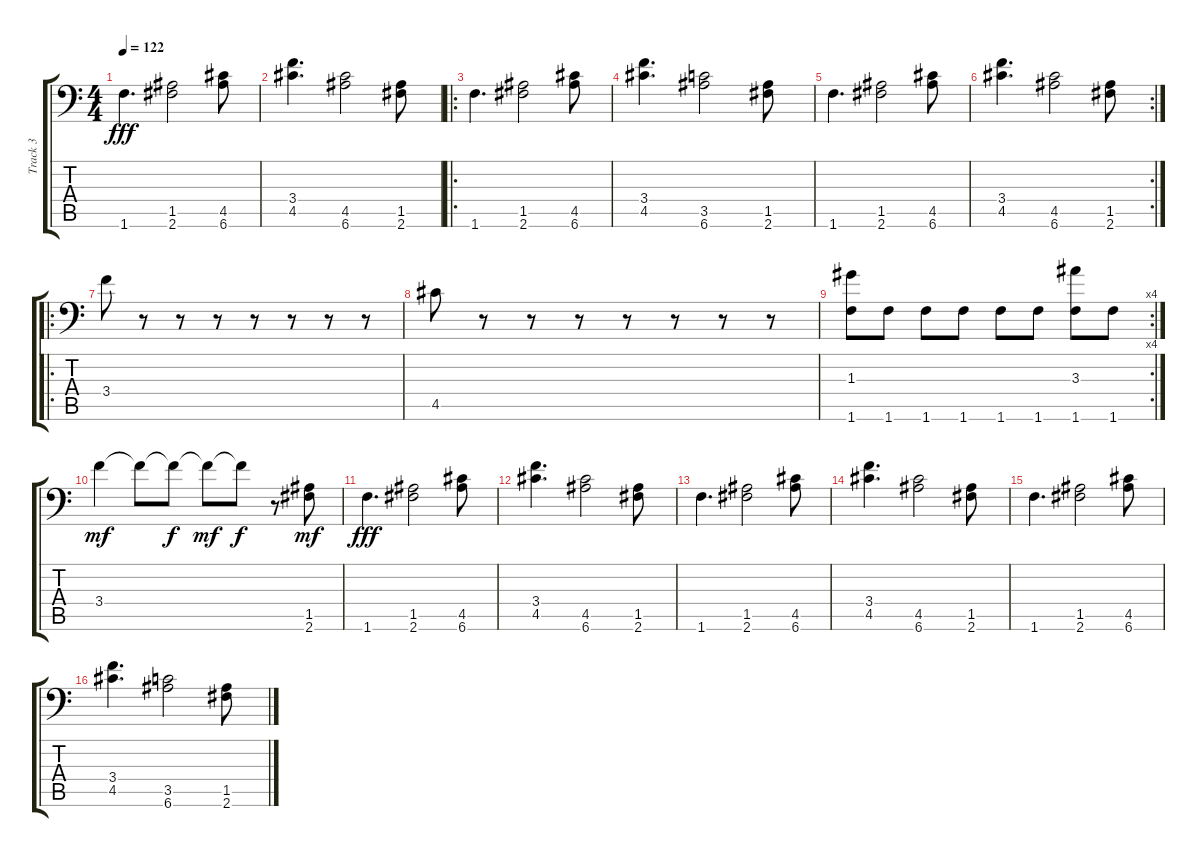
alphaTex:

\track ("Track 3" "Track 3") {instrument electricbassfinger}
\staff {score tabs}
\tuning (E4 B3 G3 D3 A2 E2) {hide}
\ts (4 4)
\tempo 122
\clef f4
\ks c
1.6.4{d dy fff} (1.5 2.6).2 (4.5 6.6).8 |
(3.4 4.5).4{d} (4.5 6.6).2 (1.5 2.6).8 |
\ro
1.6.4{d} (1.5 2.6).2 (4.5 6.6).8 |
(3.4 4.5).4{d} (3.5 6.6).2 (1.5 2.6).8 |
1.6.4{d} (1.5 2.6).2 (4.5 6.6).8 |
\rc 2
(3.4 4.5).4{d} (4.5 6.6).2 (1.5 2.6).8 |
\ro
3.4.8 r.8 r.8 r.8 r.8 r.8 r.8 r.8 |
4.5.8 r.8 r.8 r.8 r.8 r.8 r.8 r.8 |
\rc 4
(1.3 1.6).8 1.6.8 1.6.8 1.6.8 1.6.8 1.6.8 (3.3 1.6).8 1.6.8 |
3.4.4{dy mf} 3.4{t}.8 3.4{t}.8{dy f} 3.4{t}.8{dy mf} 3.4{t}.8{dy f} r.8 (1.5 2.6).8{dy mf} |
1.6.4{d dy fff} (1.5 2.6).2 (4.5 6.6).8 |
(3.4 4.5).4{d} (4.5 6.6).2 (1.5 2.6).8 |
1.6.4{d} (1.5 2.6).2 (4.5 6.6).8 |
(3.4 4.5).4{d} (4.5 6.6).2 (1.5 2.6).8 |
1.6.4{d} (1.5 2.6).2 (4.5 6.6).8 |
(3.4 4.5).4{d} (3.5 6.6).2 (1.5 2.6).8
